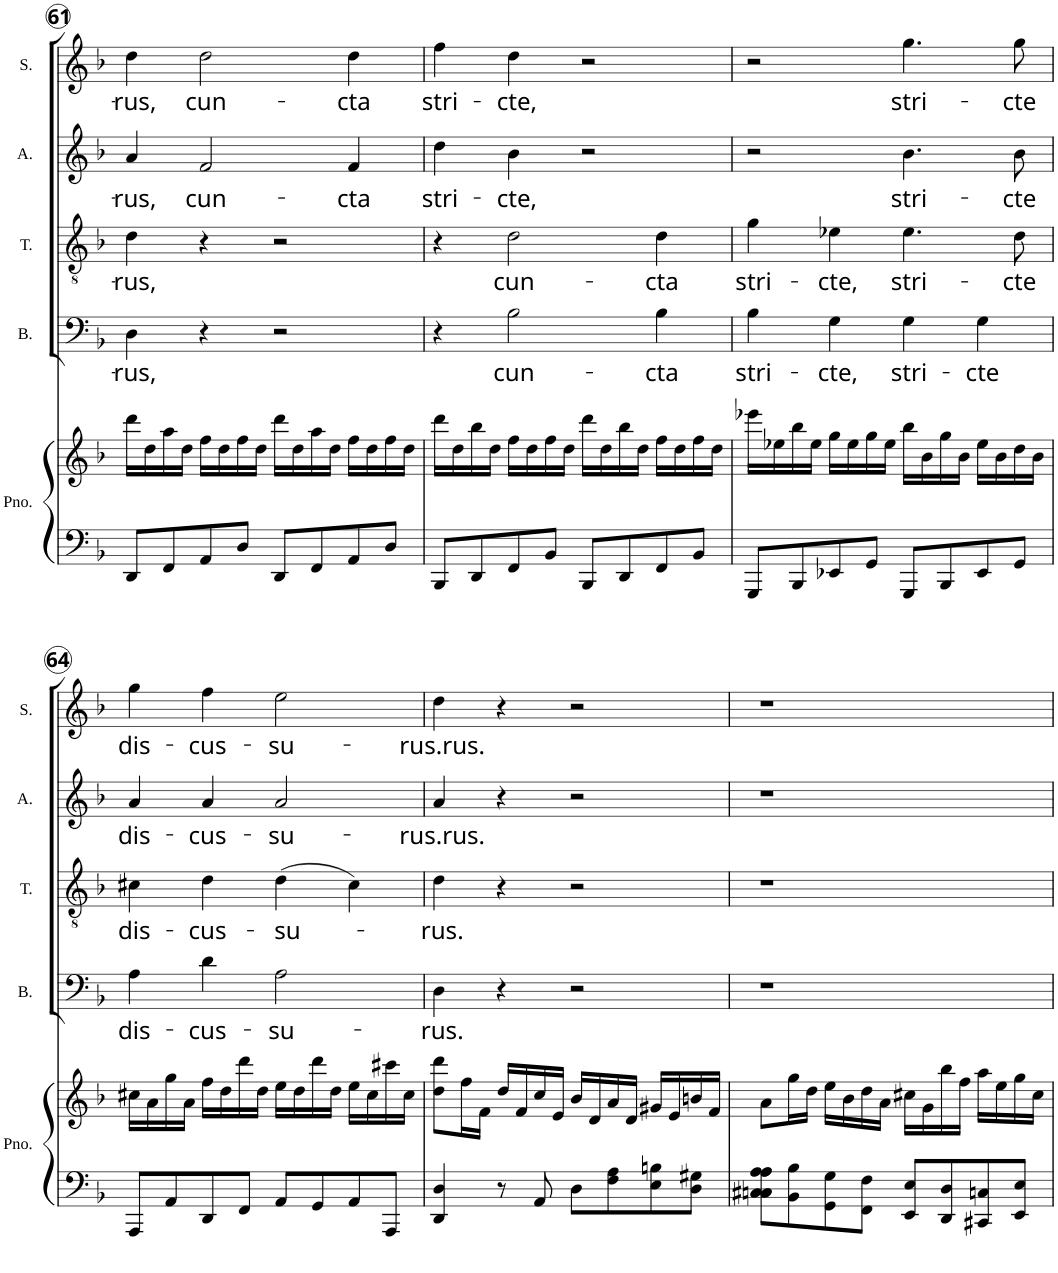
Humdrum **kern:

**kern	**kern	**kern	**text	**kern	**text	**kern	**text	**kern	**text
*part5	*part5	*part4	*part4	*part3	*part3	*part2	*part2	*part1	*part1
*staff6	*staff5	*staff4	*staff4	*staff3	*staff3	*staff2	*staff2	*staff1	*staff1
*I"Piano	*	*I"Bass	*	*I"Tenor	*	*I"Alto	*	*I"Soprano	*
*I'Pno.	*	*I'B.	*	*I'T.	*	*I'A.	*	*I'S.	*
!!LO:PB:g=z
*clefF4	*clefG2	*clefF4	*	*clefGv2	*	*clefG2	*	*clefG2	*
*k[b-]	*k[b-]	*k[b-]	*	*k[b-]	*	*k[b-]	*	*k[b-]	*
*F:	*F:	*F:	*	*F:	*	*F:	*	*F:	*
*M4/4	*M4/4	*M4/4	*	*M4/4	*	*M4/4	*	*M4/4	*
*met(c)	*met(c)	*met(c)	*	*met(c)	*	*met(c)	*	*met(c)	*
=61	=61	=61	=61	=61	=61	=61	=61	=61	=61
!	!	!	!LO:LY:b	!	!LO:LY:b	!	!LO:LY:b	!	!LO:LY:b
8DD/L	16ddd\LL	4D\	-rus,	4d\	-rus,	4a/	-rus,	4dd\	-rus,
.	16dd\	.	.	.	.	.	.	.	.
8FF/	16aa\	.	.	.	.	.	.	.	.
.	16dd\JJ	.	.	.	.	.	.	.	.
!	!	!	!	!	!	!	!LO:LY:b	!	!LO:LY:b
8AA/	16ff\LL	4r	.	4r	.	2f/	cun-	2dd\	cun-
.	16dd\	.	.	.	.	.	.	.	.
8D/J	16ff\	.	.	.	.	.	.	.	.
.	16dd\JJ	.	.	.	.	.	.	.	.
8DD/L	16ddd\LL	2r	.	2r	.	.	.	.	.
.	16dd\	.	.	.	.	.	.	.	.
8FF/	16aa\	.	.	.	.	.	.	.	.
.	16dd\JJ	.	.	.	.	.	.	.	.
!	!	!	!	!	!	!	!LO:LY:b	!	!LO:LY:b
8AA/	16ff\LL	.	.	.	.	4f/	-cta	4dd\	-cta
.	16dd\	.	.	.	.	.	.	.	.
8D/J	16ff\	.	.	.	.	.	.	.	.
.	16dd\JJ	.	.	.	.	.	.	.	.
=62	=62	=62	=62	=62	=62	=62	=62	=62	=62
!	!	!	!	!	!	!	!LO:LY:b	!	!LO:LY:b
8BBB-/L	16ddd\LL	4r	.	4r	.	4dd\	stri-	4ff\	stri-
.	16dd\	.	.	.	.	.	.	.	.
8DD/	16bb-\	.	.	.	.	.	.	.	.
.	16dd\JJ	.	.	.	.	.	.	.	.
!	!	!	!LO:LY:b	!	!LO:LY:b	!	!LO:LY:b	!	!LO:LY:b
8FF/	16ff\LL	2B-\	cun-	2d\	cun-	4b-\	-cte,	4dd\	-cte,
.	16dd\	.	.	.	.	.	.	.	.
8BB-/J	16ff\	.	.	.	.	.	.	.	.
.	16dd\JJ	.	.	.	.	.	.	.	.
8BBB-/L	16ddd\LL	.	.	.	.	2r	.	2r	.
.	16dd\	.	.	.	.	.	.	.	.
8DD/	16bb-\	.	.	.	.	.	.	.	.
.	16dd\JJ	.	.	.	.	.	.	.	.
!	!	!	!LO:LY:b	!	!LO:LY:b	!	!	!	!
8FF/	16ff\LL	4B-\	-cta	4d\	-cta	.	.	.	.
.	16dd\	.	.	.	.	.	.	.	.
8BB-/J	16ff\	.	.	.	.	.	.	.	.
.	16dd\JJ	.	.	.	.	.	.	.	.
=63	=63	=63	=63	=63	=63	=63	=63	=63	=63
!	!	!	!LO:LY:b	!	!LO:LY:b	!	!	!	!
8GGG/L	16eee-X\LL	4B-\	stri-	4g\	stri-	2r	.	2r	.
.	16ee-X\	.	.	.	.	.	.	.	.
8BBB-/	16bb-\	.	.	.	.	.	.	.	.
.	16ee-\JJ	.	.	.	.	.	.	.	.
!	!	!	!LO:LY:b	!	!LO:LY:b	!	!	!	!
8EE-X/	16gg\LL	4G\	-cte,	4e-X\	-cte,	.	.	.	.
.	16ee-\	.	.	.	.	.	.	.	.
8GG/J	16gg\	.	.	.	.	.	.	.	.
.	16ee-\JJ	.	.	.	.	.	.	.	.
!	!	!	!LO:LY:b	!	!LO:LY:b	!	!LO:LY:b	!	!LO:LY:b
8GGG/L	16bb-\LL	4G\	stri-	4.e-\	stri-	4.b-\	stri-	4.gg\	stri-
.	16b-\	.	.	.	.	.	.	.	.
8BBB-/	16gg\	.	.	.	.	.	.	.	.
.	16b-\JJ	.	.	.	.	.	.	.	.
!	!	!	!LO:LY:b	!	!	!	!	!	!
8EE-/	16ee-\LL	4G\	-cte	.	.	.	.	.	.
.	16b-\	.	.	.	.	.	.	.	.
!	!	!	!	!	!LO:LY:b	!	!LO:LY:b	!	!LO:LY:b
8GG/J	16dd\	.	.	8d\	-cte	8b-\	-cte	8gg\	-cte
.	16b-\JJ	.	.	.	.	.	.	.	.
!!LO:LB:g=z
=64	=64	=64	=64	=64	=64	=64	=64	=64	=64
!	!	!	!LO:LY:b	!	!LO:LY:b	!	!LO:LY:b	!	!LO:LY:b
8AAA/L	16cc#X\LL	4A\	dis-	4c#X\	dis-	4a/	dis-	4gg\	dis-
.	16a\	.	.	.	.	.	.	.	.
8AA/	16gg\	.	.	.	.	.	.	.	.
.	16a\JJ	.	.	.	.	.	.	.	.
!	!	!	!LO:LY:b	!	!LO:LY:b	!	!LO:LY:b	!	!LO:LY:b
8DD/	16ff\LL	4d\	-cus-	4d\	-cus-	4a/	-cus-	4ff\	-cus-
.	16dd\	.	.	.	.	.	.	.	.
8FF/J	16ddd\	.	.	.	.	.	.	.	.
.	16dd\JJ	.	.	.	.	.	.	.	.
!	!	!	!LO:LY:b	!	!LO:LY:b	!	!LO:LY:b	!	!LO:LY:b
8AA/L	16ee\LL	2A\	-su-	(>4d\	-su-	2a/	-su-	2ee\	-su-
.	16dd\	.	.	.	.	.	.	.	.
8GG/	16ddd\	.	.	.	.	.	.	.	.
.	16dd\JJ	.	.	.	.	.	.	.	.
8AA/	16ee\LL	.	.	4c#\)	.	.	.	.	.
.	16cc#\	.	.	.	.	.	.	.	.
8AAA/J	16ccc#X\	.	.	.	.	.	.	.	.
.	16cc#\JJ	.	.	.	.	.	.	.	.
=65	=65	=65	=65	=65	=65	=65	=65	=65	=65
!	!	!	!LO:LY:b	!	!LO:LY:b	!	!LO:LY:b	!	!LO:LY:b
4DD/ 4D/	8dd\ 8ddd\L	4D\	-rus.	4d\	-rus.	4a/	-rus.rus.	4dd\	-rus.rus.
.	16ff\L	.	.	.	.	.	.	.	.
.	16f\JJ	.	.	.	.	.	.	.	.
8r	16dd/LL	4r	.	4r	.	4r	.	4r	.
.	16f/	.	.	.	.	.	.	.	.
8AA/	16cc/	.	.	.	.	.	.	.	.
.	16e/JJ	.	.	.	.	.	.	.	.
8D\L	16b-/LL	2r	.	2r	.	2r	.	2r	.
.	16d/	.	.	.	.	.	.	.	.
8F\ 8A\	16a/	.	.	.	.	.	.	.	.
.	16d/JJ	.	.	.	.	.	.	.	.
8E\ 8Bn\	16g#X/LL	.	.	.	.	.	.	.	.
.	16e/	.	.	.	.	.	.	.	.
8D\ 8G#X\J	16bn/	.	.	.	.	.	.	.	.
.	16f/JJ	.	.	.	.	.	.	.	.
=66	=66	=66	=66	=66	=66	=66	=66	=66	=66
8Cn\ 8Cn\ 8Cn\ 8Cn\ 8C#X\ 8A\ 8A\ 8A\ 8A\ 8A\L	8a\L	1r	.	1r	.	1r	.	1r	.
8BB-\ 8B-\	16gg\L	.	.	.	.	.	.	.	.
.	16dd\JJ	.	.	.	.	.	.	.	.
8GG\ 8G\	16ee\LL	.	.	.	.	.	.	.	.
.	16b-\	.	.	.	.	.	.	.	.
8FF\ 8F\J	16dd\	.	.	.	.	.	.	.	.
.	16a\JJ	.	.	.	.	.	.	.	.
8EE/ 8E/L	16cc#X\LL	.	.	.	.	.	.	.	.
.	16g\	.	.	.	.	.	.	.	.
8DD/ 8D/	16bb-\	.	.	.	.	.	.	.	.
.	16ff\JJ	.	.	.	.	.	.	.	.
8CC#X/ 8Cn/	16aa\LL	.	.	.	.	.	.	.	.
.	16ee\	.	.	.	.	.	.	.	.
8EE/ 8E/J	16gg\	.	.	.	.	.	.	.	.
.	16cc#\JJ	.	.	.	.	.	.	.	.
=	=	=	=	=	=	=	=	=	=
*-	*-	*-	*-	*-	*-	*-	*-	*-	*-
